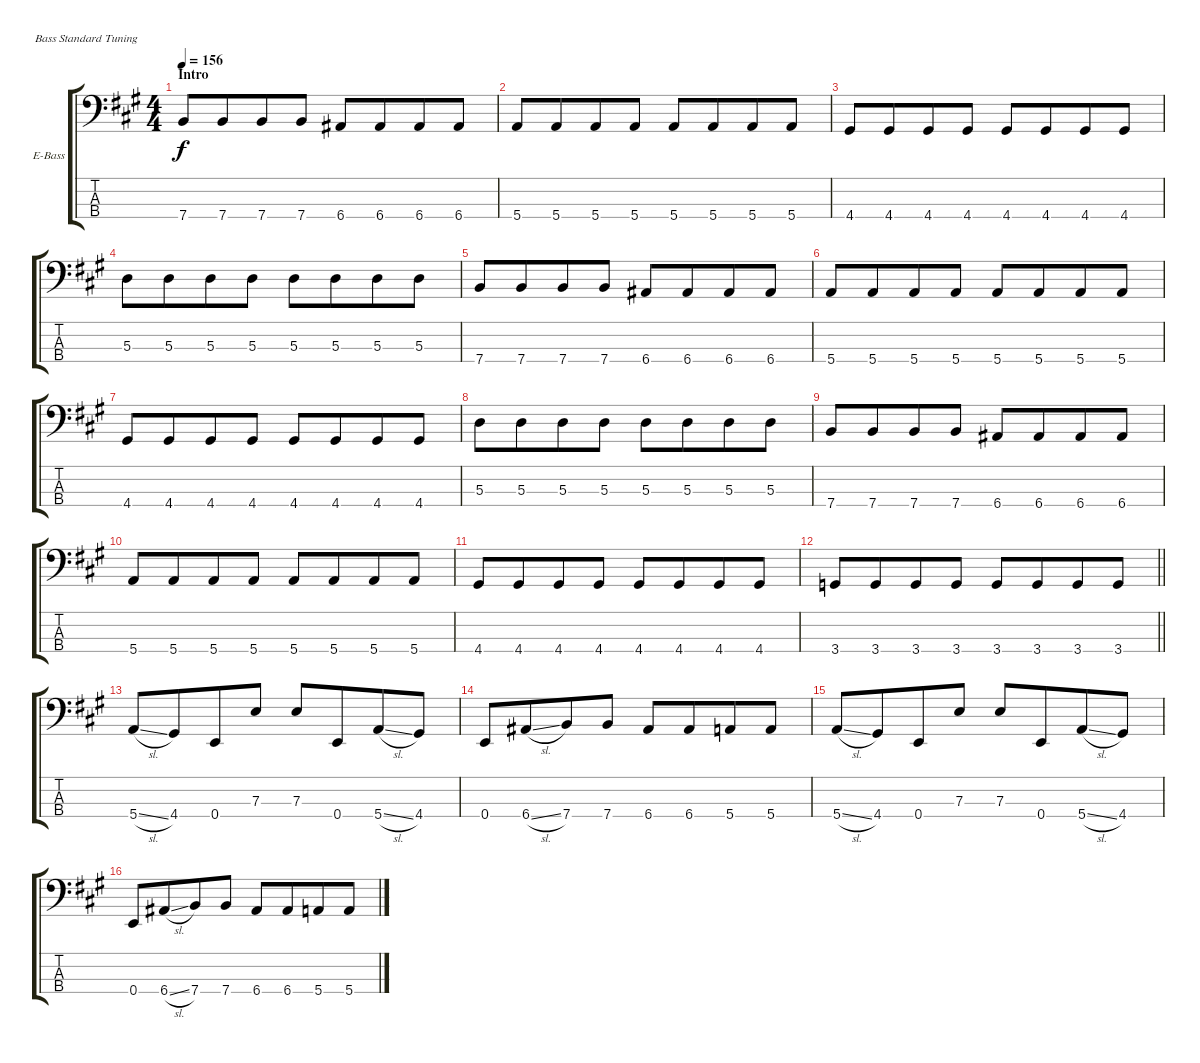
\defaultSystemsLayout 4
\bracketExtendMode groupsimilarinstruments
\firstSystemTrackNameOrientation horizontal
\otherSystemsTrackNameOrientation horizontal
\track ("Bass" "E-Bass") {instrument electricbassfinger}
\staff {score tabs}
\tuning (G2 D2 A1 E1)
\ts (4 4)
\beaming (8 4 4)
\section ("" "Intro")
\tempo 156
\clef f4
\scale
0.533835
\ks a
7.4.8{dy f instrument electricbassfinger} 7.4.8 7.4.8 7.4.8 6.4.8 6.4.8 6.4.8 6.4.8 |
\scale
0.233083 5.4.8 5.4.8 5.4.8 5.4.8 5.4.8 5.4.8 5.4.8 5.4.8 |
\scale
0.233083 4.4.8 4.4.8 4.4.8 4.4.8 4.4.8 4.4.8 4.4.8 4.4.8 |
\scale
0.333333 5.3.8 5.3.8 5.3.8 5.3.8 5.3.8 5.3.8 5.3.8 5.3.8 |
\scale
0.333333 7.4.8 7.4.8 7.4.8 7.4.8 6.4.8 6.4.8 6.4.8 6.4.8 |
\scale
0.333333 5.4.8 5.4.8 5.4.8 5.4.8 5.4.8 5.4.8 5.4.8 5.4.8 |
\scale
0.333333 4.4.8 4.4.8 4.4.8 4.4.8 4.4.8 4.4.8 4.4.8 4.4.8 |
\scale
0.333333 5.3.8 5.3.8 5.3.8 5.3.8 5.3.8 5.3.8 5.3.8 5.3.8 |
\scale
0.333333 7.4.8 7.4.8 7.4.8 7.4.8 6.4.8 6.4.8 6.4.8 6.4.8 |
\scale
0.333333 5.4.8 5.4.8 5.4.8 5.4.8 5.4.8 5.4.8 5.4.8 5.4.8 |
\scale
0.333333 4.4.8 4.4.8 4.4.8 4.4.8 4.4.8 4.4.8 4.4.8 4.4.8 |
\scale
0.333333
\barLineRight lightlight
3.4.8 3.4.8 3.4.8 3.4.8 3.4.8 3.4.8 3.4.8 3.4.8 |
\scale
0.333333 5.4{sl}.8 4.4.8 0.4.8 7.3.8 7.3.8 0.4.8 5.4{sl}.8 4.4.8 |
\scale
0.333333 0.4.8 6.4{sl}.8 7.4.8 7.4.8 6.4.8 6.4.8 5.4.8 5.4.8 |
\scale
0.333333 5.4{sl}.8 4.4.8 0.4.8 7.3.8 7.3.8 0.4.8 5.4{sl}.8 4.4.8 |
\scale
0.333333 0.4.8 6.4{sl}.8 7.4.8 7.4.8 6.4.8 6.4.8 5.4.8 5.4.8
